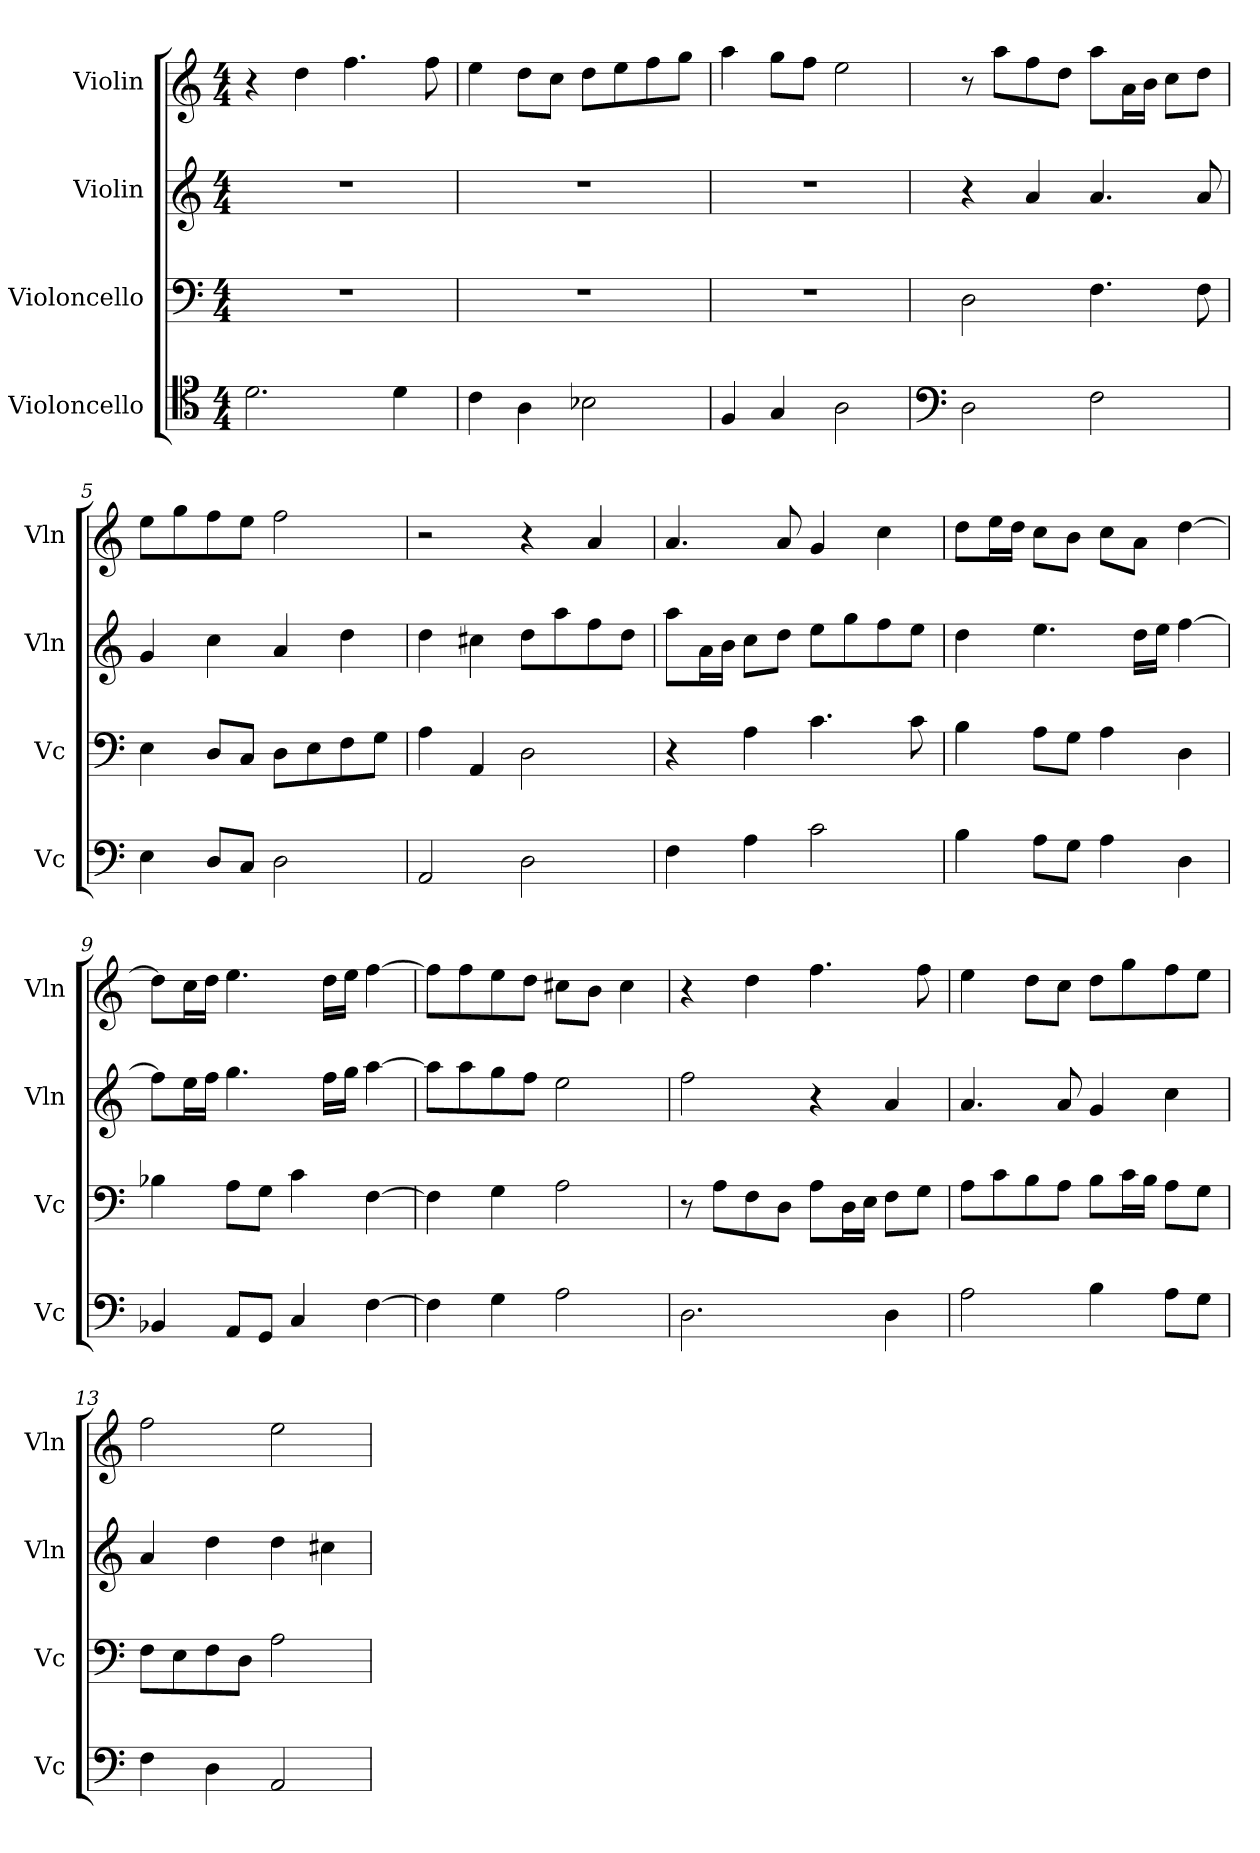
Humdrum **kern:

**kern	**kern	**kern	**kern
*part4	*part3	*part2	*part1
*staff4	*staff3	*staff2	*staff1
*I"Violoncello	*I"Violoncello	*I"Violin	*I"Violin
*I'Vc	*I'Vc	*I'Vln	*I'Vln
*clefC4	*clefF4	*clefG2	*clefG2
*k[]	*k[]	*k[]	*k[]
*M4/4	*M4/4	*M4/4	*M4/4
*MM120	*MM120	*MM120	*MM120
=1	=1	=1	=1
2.d\	1r	1r	4r
.	.	.	4dd\
.	.	.	4.ff\
4d\	.	.	.
.	.	.	8ff\
=2	=2	=2	=2
4c\	1r	1r	4ee\
4A\	.	.	8dd\L
.	.	.	8cc\J
2B-X\	.	.	8dd\L
.	.	.	8ee\
.	.	.	8ff\
.	.	.	8gg\J
=3	=3	=3	=3
4F/	1r	1r	4aa\
4G/	.	.	8gg\L
.	.	.	8ff\J
2A\	.	.	2ee\
=4	=4	=4	=4
*clefF4	*	*	*
2D\	2D\	4r	8r
.	.	.	8aa\L
.	.	4a/	8ff\
.	.	.	8dd\J
2F\	4.F\	4.a/	8aa\L
.	.	.	16a\L
.	.	.	16b\JJ
.	.	.	8cc\L
.	8F\	8a/	8dd\J
=5	=5	=5	=5
4E\	4E\	4g/	8ee\L
.	.	.	8gg\
8D/L	8D/L	4cc\	8ff\
8C/J	8C/J	.	8ee\J
2D\	8D\L	4a/	2ff\
.	8E\	.	.
.	8F\	4dd\	.
.	8G\J	.	.
=6	=6	=6	=6
2AA/	4A\	4dd\	2r
.	4AA/	4cc#X\	.
2D\	2D\	8dd\L	4r
.	.	8aa\	.
.	.	8ff\	4a/
.	.	8dd\J	.
=7	=7	=7	=7
4F\	4r	8aa\L	4.a/
.	.	16a\L	.
.	.	16b\JJ	.
4A\	4A\	8cc\L	.
.	.	8dd\J	8a/
2c\	4.c\	8ee\L	4g/
.	.	8gg\	.
.	.	8ff\	4cc\
.	8c\	8ee\J	.
=8	=8	=8	=8
4B\	4B\	4dd\	8dd\L
.	.	.	16ee\L
.	.	.	16dd\JJ
8A\L	8A\L	4.ee\	8cc\L
8G\J	8G\J	.	8b\J
4A\	4A\	.	8cc\L
.	.	16dd\LL	8a\J
.	.	16ee\JJ	.
4D\	4D\	[4ff\	[4dd\
=9	=9	=9	=9
4BB-X/	4B-X\	8ff\L]	8dd\L]
.	.	16ee\L	16cc\L
.	.	16ff\JJ	16dd\JJ
8AA/L	8A\L	4.gg\	4.ee\
8GG/J	8G\J	.	.
4C/	4c\	.	.
.	.	16ff\LL	16dd\LL
.	.	16gg\JJ	16ee\JJ
[4F\	[4F\	[4aa\	[4ff\
=10	=10	=10	=10
4F\]	4F\]	8aa\L]	8ff\L]
.	.	8aa\	8ff\
4G\	4G\	8gg\	8ee\
.	.	8ff\J	8dd\J
2A\	2A\	2ee\	8cc#X\L
.	.	.	8b\J
.	.	.	4cc#\
=11	=11	=11	=11
2.D\	8r	2ff\	4r
.	8A\L	.	.
.	8F\	.	4dd\
.	8D\J	.	.
.	8A\L	4r	4.ff\
.	16D\L	.	.
.	16E\JJ	.	.
4D\	8F\L	4a/	.
.	8G\J	.	8ff\
=12	=12	=12	=12
2A\	8A\L	4.a/	4ee\
.	8c\	.	.
.	8B\	.	8dd\L
.	8A\J	8a/	8cc\J
4B\	8B\L	4g/	8dd\L
.	16c\L	.	8gg\
.	16B\JJ	.	.
8A\L	8A\L	4cc\	8ff\
8G\J	8G\J	.	8ee\J
=13	=13	=13	=13
4F\	8F\L	4a/	2ff\
.	8E\	.	.
4D\	8F\	4dd\	.
.	8D\J	.	.
2AA/	2A\	4dd\	2ee\
.	.	4cc#X\	.
=	=	=	=
*-	*-	*-	*-
